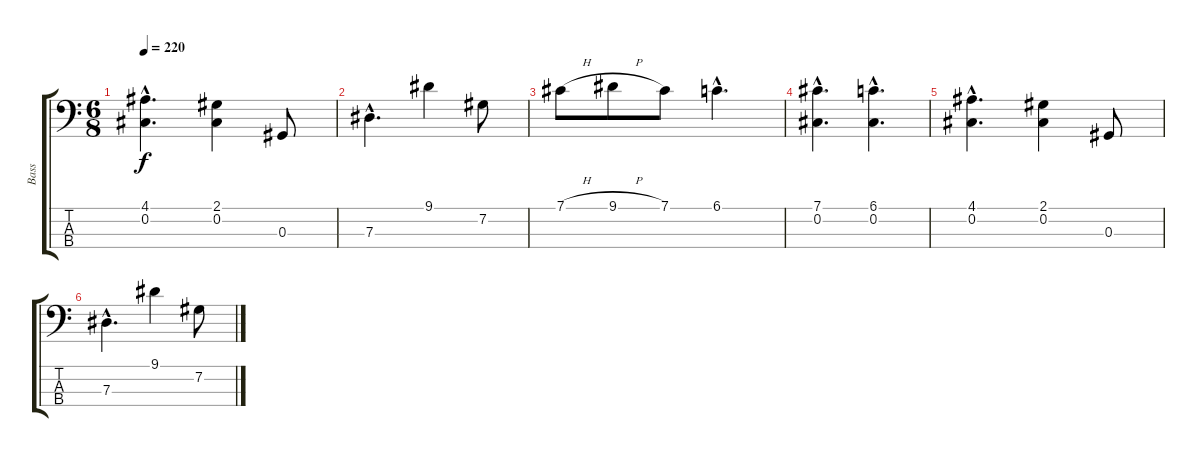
\track ("Bass" "Bass") {instrument electricbasspick}
\staff {score tabs}
\tuning (Gb2 Db2 Ab1 Eb1) {hide}
\ts (6 8)
\tempo 220
\clef f4
\ks c
(4.1{hac} 0.2{hac}).4{d dy f} (2.1 0.2).4 0.3.8 |
7.3{hac}.4{d} 9.1.4 7.2.8 |
7.1{h}.8{volume 1} 9.1{h}.8 7.1.8 6.1{hac}.4{d} |
(7.1{hac} 0.2{hac}).4{d volume 0} (6.1{hac} 0.2{hac}).4{d} |
(4.1{hac} 0.2{hac}).4{d} (2.1 0.2).4 0.3.8 |
7.3{hac}.4{d} 9.1.4 7.2.8
